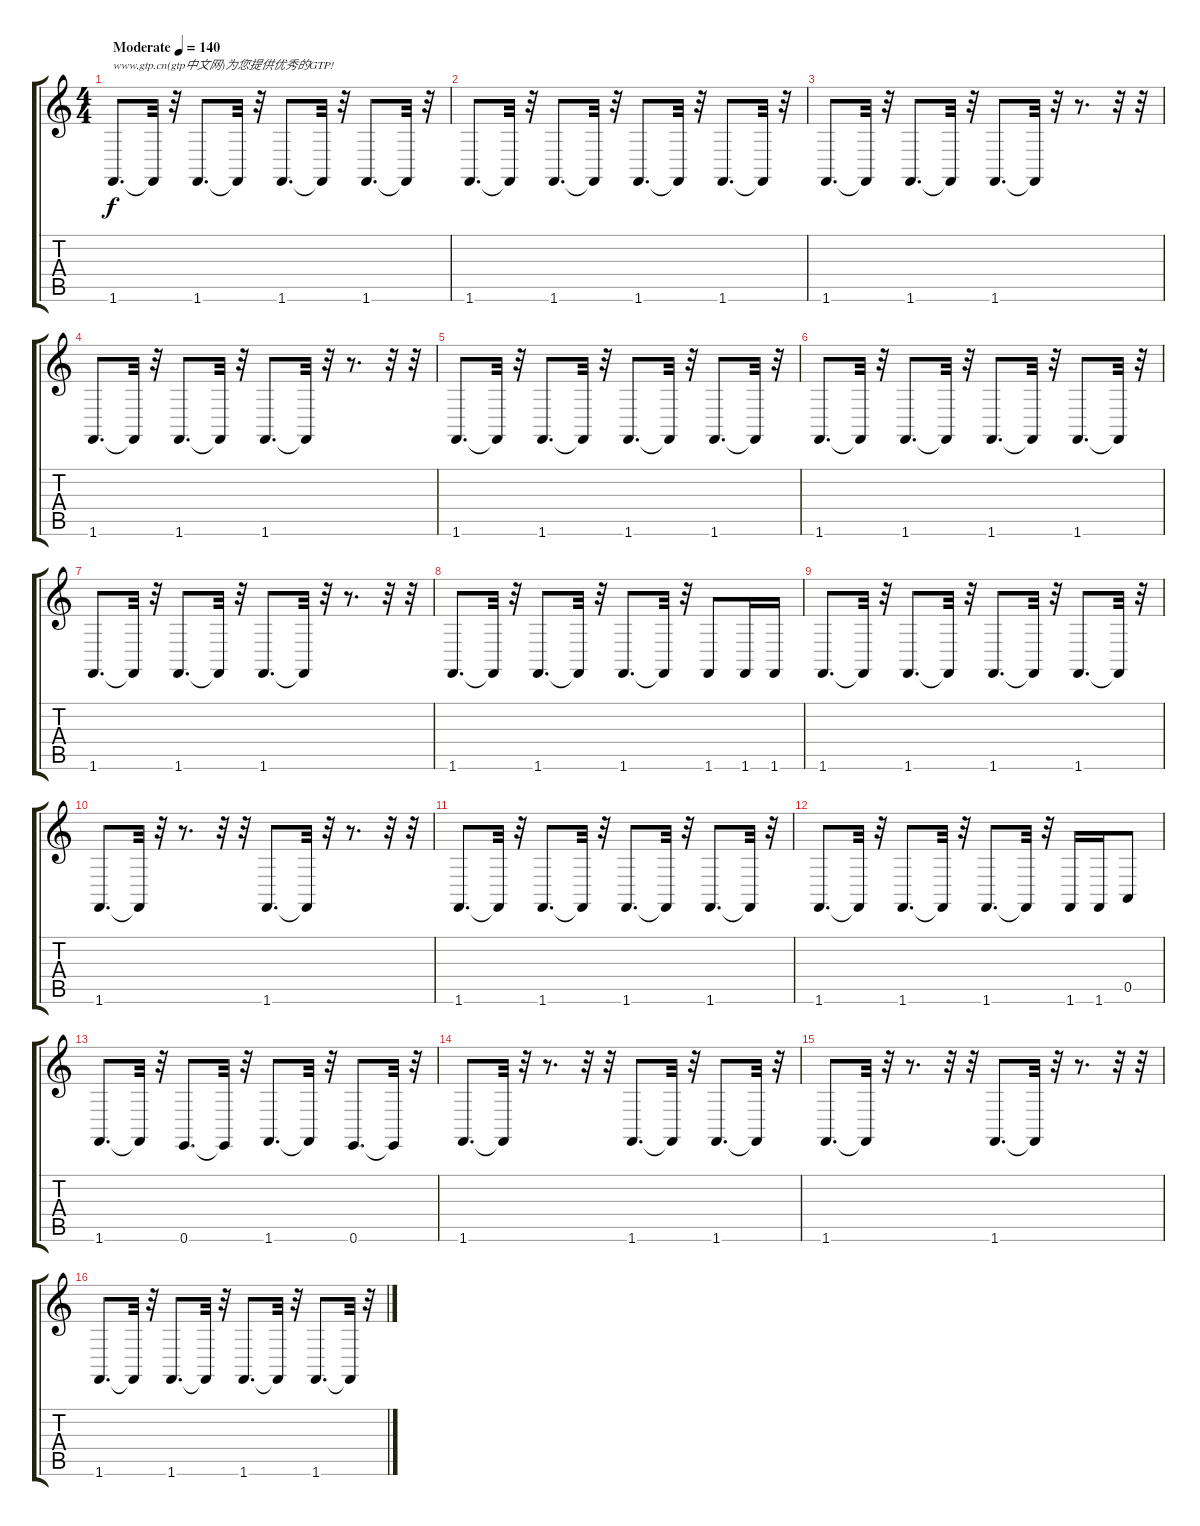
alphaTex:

\track "" {instrument acousticgrandpiano}
\staff {score tabs}
\tuning (E4 B3 G3 D3 A2 E2) {hide}
\ts (4 4)
\tempo (140 "Moderate")
\clef g2
\ks c
1.6.8{d txt "www.gtp.cn(gtp中文网)为您提供优秀的GTP!" dy f instrument acousticgrandpiano} 1.6{t}.32 r.32 1.6.8{d} 1.6{t}.32 r.32 1.6.8{d} 1.6{t}.32 r.32 1.6.8{d} 1.6{t}.32 r.32 |
1.6.8{d} 1.6{t}.32 r.32 1.6.8{d} 1.6{t}.32 r.32 1.6.8{d} 1.6{t}.32 r.32 1.6.8{d} 1.6{t}.32 r.32 |
1.6.8{d} 1.6{t}.32 r.32 1.6.8{d} 1.6{t}.32 r.32 1.6.8{d} 1.6{t}.32 r.32 r.8{d} r.32 r.32 |
1.6.8{d} 1.6{t}.32 r.32 1.6.8{d} 1.6{t}.32 r.32 1.6.8{d} 1.6{t}.32 r.32 r.8{d} r.32 r.32 |
1.6.8{d} 1.6{t}.32 r.32 1.6.8{d} 1.6{t}.32 r.32 1.6.8{d} 1.6{t}.32 r.32 1.6.8{d} 1.6{t}.32 r.32 |
1.6.8{d} 1.6{t}.32 r.32 1.6.8{d} 1.6{t}.32 r.32 1.6.8{d} 1.6{t}.32 r.32 1.6.8{d} 1.6{t}.32 r.32 |
1.6.8{d} 1.6{t}.32 r.32 1.6.8{d} 1.6{t}.32 r.32 1.6.8{d} 1.6{t}.32 r.32 r.8{d} r.32 r.32 |
1.6.8{d} 1.6{t}.32 r.32 1.6.8{d} 1.6{t}.32 r.32 1.6.8{d} 1.6{t}.32 r.32 1.6.8 1.6.16 1.6.16 |
1.6.8{d} 1.6{t}.32 r.32 1.6.8{d} 1.6{t}.32 r.32 1.6.8{d} 1.6{t}.32 r.32 1.6.8{d} 1.6{t}.32 r.32 |
1.6.8{d} 1.6{t}.32 r.32 r.8{d} r.32 r.32 1.6.8{d} 1.6{t}.32 r.32 r.8{d} r.32 r.32 |
1.6.8{d} 1.6{t}.32 r.32 1.6.8{d} 1.6{t}.32 r.32 1.6.8{d} 1.6{t}.32 r.32 1.6.8{d} 1.6{t}.32 r.32 |
1.6.8{d} 1.6{t}.32 r.32 1.6.8{d} 1.6{t}.32 r.32 1.6.8{d} 1.6{t}.32 r.32 1.6.16 1.6.16 0.5.8 |
1.6.8{d} 1.6{t}.32 r.32 0.6.8{d} 0.6{t}.32 r.32 1.6.8{d} 1.6{t}.32 r.32 0.6.8{d} 0.6{t}.32 r.32 |
1.6.8{d} 1.6{t}.32 r.32 r.8{d} r.32 r.32 1.6.8{d} 1.6{t}.32 r.32 1.6.8{d} 1.6{t}.32 r.32 |
1.6.8{d} 1.6{t}.32 r.32 r.8{d} r.32 r.32 1.6.8{d} 1.6{t}.32 r.32 r.8{d} r.32 r.32 |
1.6.8{d} 1.6{t}.32 r.32 1.6.8{d} 1.6{t}.32 r.32 1.6.8{d} 1.6{t}.32 r.32 1.6.8{d} 1.6{t}.32 r.32
